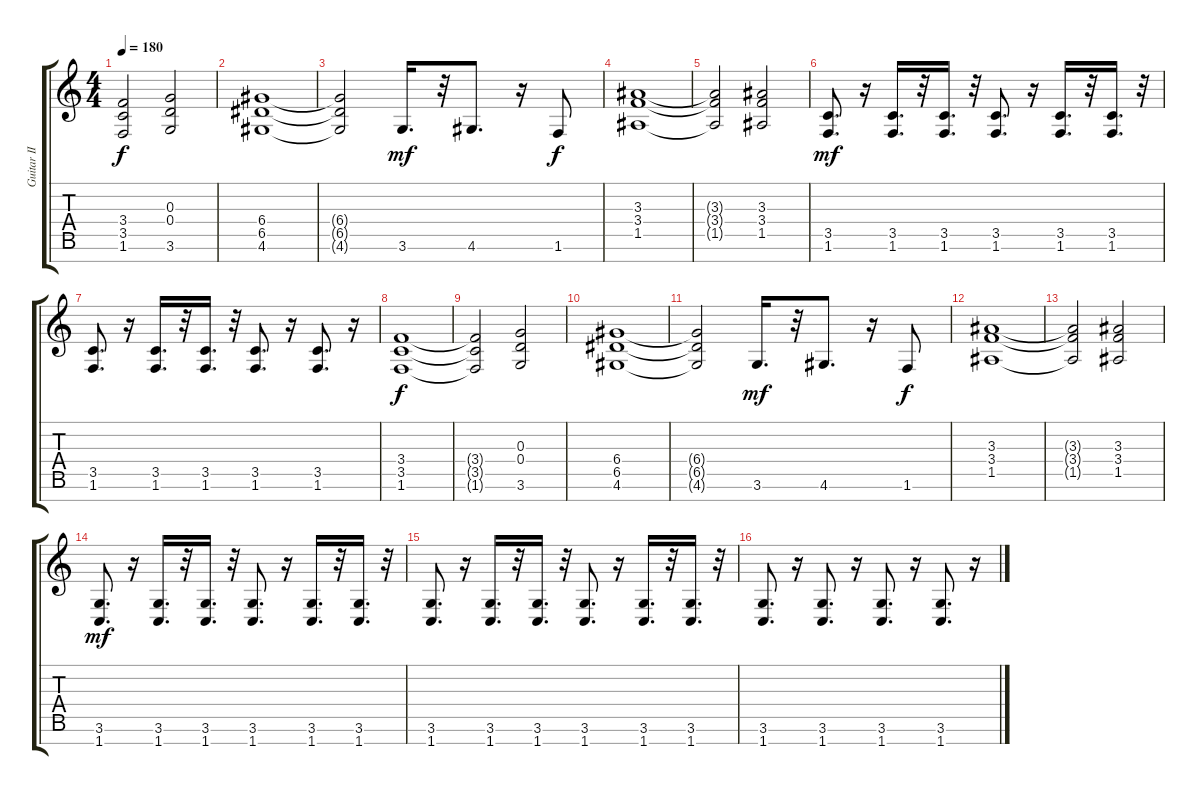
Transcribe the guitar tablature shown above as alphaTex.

\track ("Guitar II" "Guitar II") {instrument distortionguitar}
\staff {score tabs}
\tuning (E4 B3 G3 D3 A2 E2 B1) {hide}
\ts (4 4)
\tempo 180
\clef g2
\ks c
(3.4{t} 3.5{t} 1.6{t}).2{dy f} (0.3 0.4 3.6).2 |
(6.4 6.5 4.6).1 |
(6.4{t} 6.5{t} 4.6{t}).2 3.6.16{d dy mf} r.32 4.6.8{d} r.16 1.6.8{dy f} |
(3.3 3.4 1.5).1 |
(3.3{t} 3.4{t} 1.5{t}).2 (3.3 3.4 1.5).2 |
(3.5 1.6).8{d dy mf} r.16 (3.5 1.6).16{d} r.32 (3.5 1.6).16{d} r.32 (3.5 1.6).8{d} r.16 (3.5 1.6).16{d} r.32 (3.5 1.6).16{d} r.32 |
(3.5 1.6).8{d} r.16 (3.5 1.6).16{d} r.32 (3.5 1.6).16{d} r.32 (3.5 1.6).8{d} r.16 (3.5 1.6).8{d} r.16 |
(3.4 3.5 1.6).1{dy f} |
(3.4{t} 3.5{t} 1.6{t}).2 (0.3 0.4 3.6).2 |
(6.4 6.5 4.6).1 |
(6.4{t} 6.5{t} 4.6{t}).2 3.6.16{d dy mf} r.32 4.6.8{d} r.16 1.6.8{dy f} |
(3.3 3.4 1.5).1 |
(3.3{t} 3.4{t} 1.5{t}).2 (3.3 3.4 1.5).2 |
(3.6 1.7).8{d dy mf} r.16 (3.6 1.7).16{d} r.32 (3.6 1.7).16{d} r.32 (3.6 1.7).8{d} r.16 (3.6 1.7).16{d} r.32 (3.6 1.7).16{d} r.32 |
(3.6 1.7).8{d} r.16 (3.6 1.7).16{d} r.32 (3.6 1.7).16{d} r.32 (3.6 1.7).8{d} r.16 (3.6 1.7).16{d} r.32 (3.6 1.7).16{d} r.32 |
(3.6 1.7).8{d} r.16 (3.6 1.7).8{d} r.16 (3.6 1.7).8{d} r.16 (3.6 1.7).8{d} r.16
